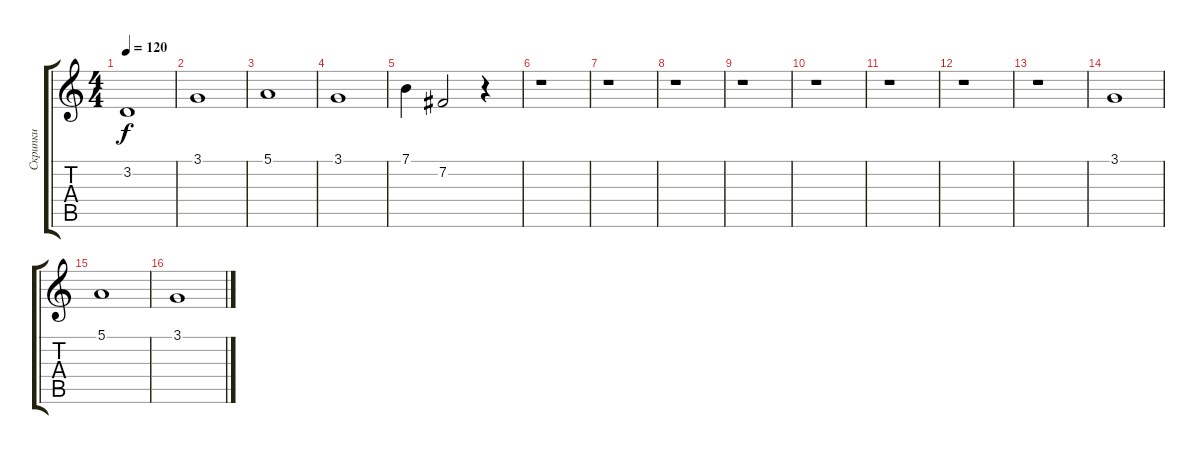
\track ("Скрипки" "Скрипки") {instrument synthstrings1}
\staff {score tabs}
\tuning (E4 B3 G3 D3 A2 E2) {hide}
\ts (4 4)
\tempo 120
\clef g2
\ks c
3.2.1{dy f} |
3.1.1 |
5.1.1 |
3.1.1 |
7.1.4 7.2.2 r.4 |
r.1 |
r.1 |
r.1 |
r.1 |
r.1 |
r.1 |
r.1 |
r.1 |
3.1.1 |
5.1.1 |
3.1.1
